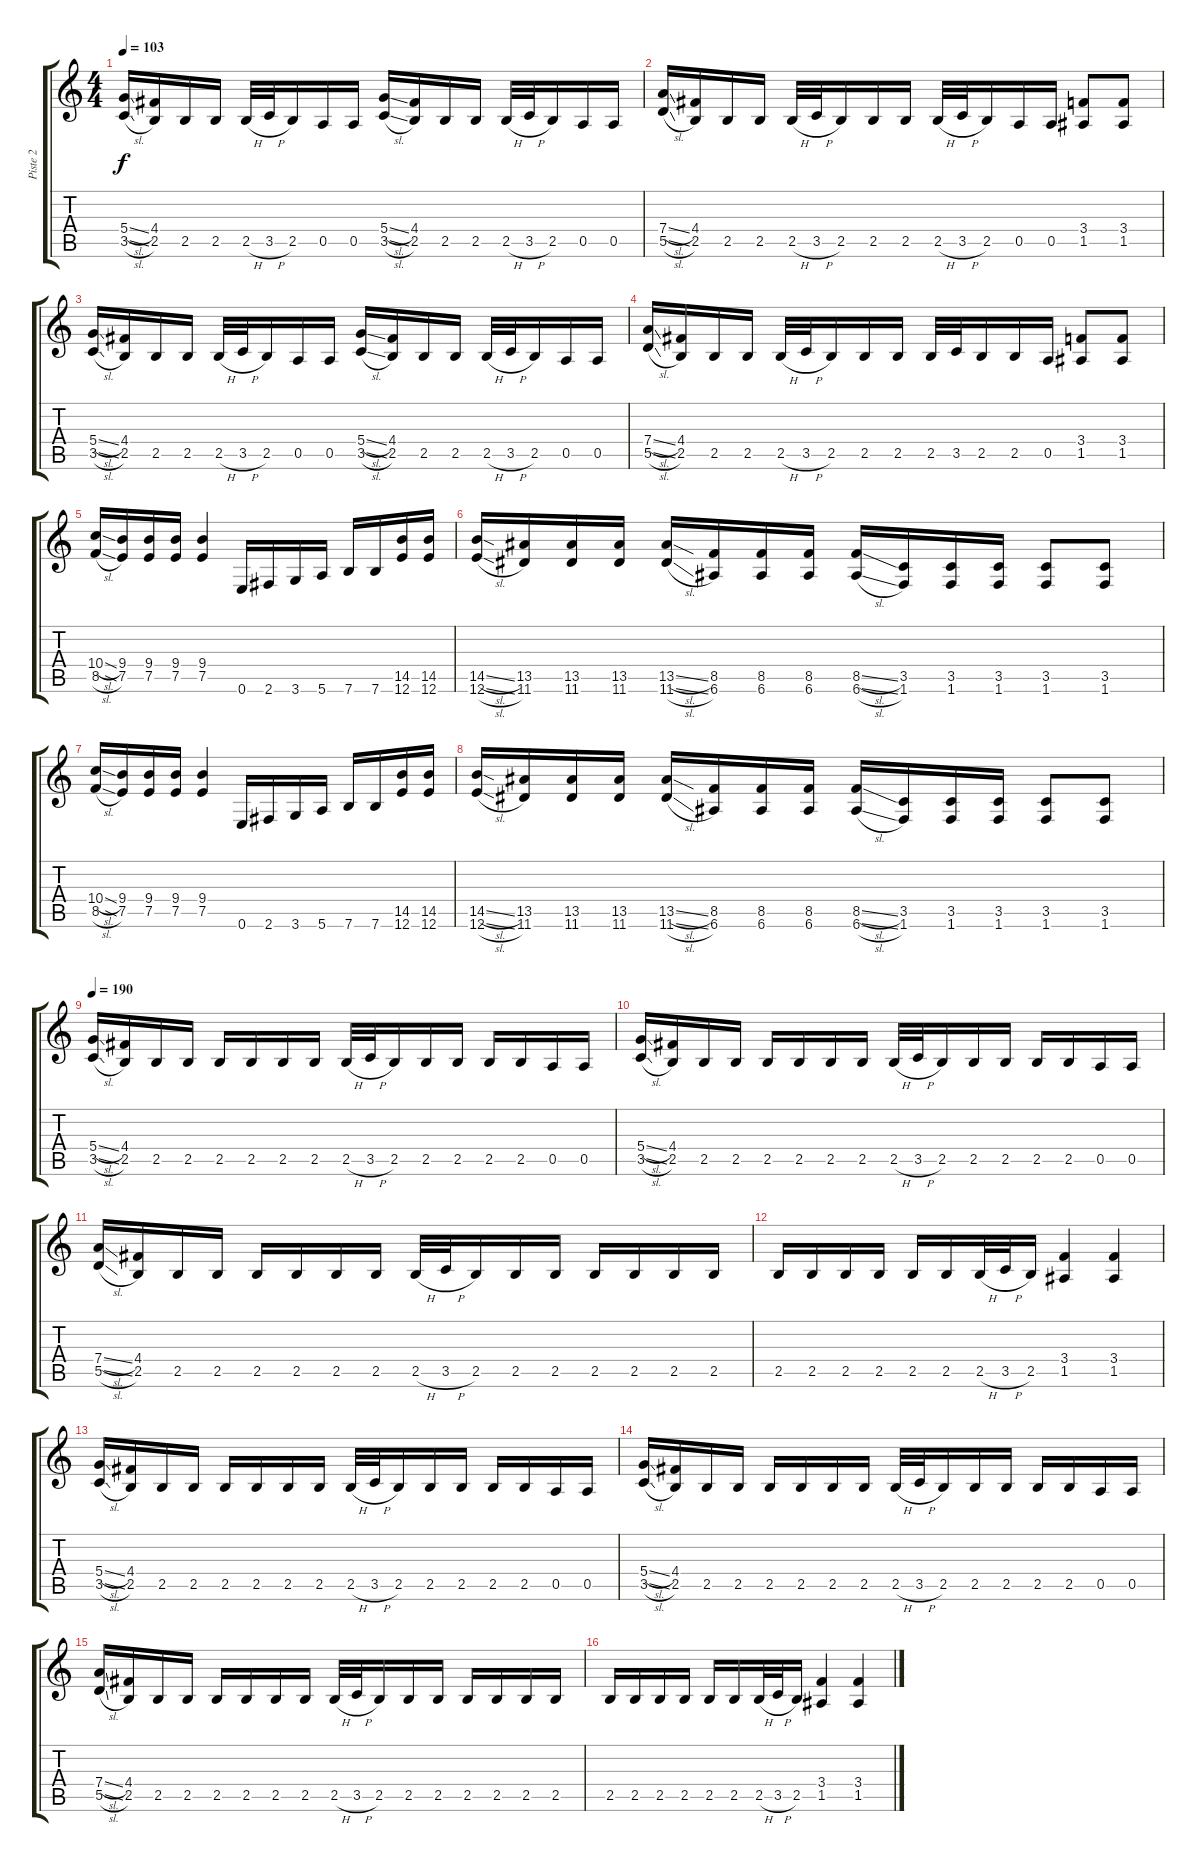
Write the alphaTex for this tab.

\track ("Piste 2" "Piste 2") {instrument distortionguitar}
\staff {score tabs}
\tuning (E4 B3 G3 D3 A2 E2) {hide}
\ts (4 4)
\tempo 103
\clef g2
\ks c
(5.4{sl} 3.5{sl}).16{dy f} (4.4 2.5).16 2.5.16 2.5.16 2.5{h}.32 3.5{h}.32 2.5.16 0.5.16 0.5.16 (5.4{sl} 3.5{sl}).16 (4.4 2.5).16 2.5.16 2.5.16 2.5{h}.32 3.5{h}.32 2.5.16 0.5.16 0.5.16 |
(7.4{sl} 5.5{sl}).16 (4.4 2.5).16 2.5.16 2.5.16 2.5{h}.32 3.5{h}.32 2.5.16 2.5.16 2.5.16 2.5{h}.32 3.5{h}.32 2.5.16 0.5.16 0.5.16 (3.4 1.5).8 (3.4 1.5).8 |
(5.4{sl} 3.5{sl}).16 (4.4 2.5).16 2.5.16 2.5.16 2.5{h}.32 3.5{h}.32 2.5.16 0.5.16 0.5.16 (5.4{sl} 3.5{sl}).16 (4.4 2.5).16 2.5.16 2.5.16 2.5{h}.32 3.5{h}.32 2.5.16 0.5.16 0.5.16 |
(7.4{sl} 5.5{sl}).16 (4.4 2.5).16 2.5.16 2.5.16 2.5{h}.32 3.5{h}.32 2.5.16 2.5.16 2.5.16 2.5.32 3.5.32 2.5.16 2.5.16 0.5.16 (3.4 1.5).8 (3.4 1.5).8 |
(10.4{sl} 8.5{sl}).16 (9.4 7.5).16 (9.4 7.5).16 (9.4 7.5).16 (9.4 7.5).4 0.6.16 2.6.16 3.6.16 5.6.16 7.6.16 7.6.16 (14.5 12.6).16 (14.5 12.6).16 |
(14.5{sl} 12.6{sl}).16 (13.5 11.6).16 (13.5 11.6).16 (13.5 11.6).16 (13.5{sl} 11.6{sl}).16 (8.5 6.6).16 (8.5 6.6).16 (8.5 6.6).16 (8.5{sl} 6.6{sl}).16 (3.5 1.6).16 (3.5 1.6).16 (3.5 1.6).16 (3.5 1.6).8 (3.5 1.6).8 |
(10.4{sl} 8.5{sl}).16 (9.4 7.5).16 (9.4 7.5).16 (9.4 7.5).16 (9.4 7.5).4 0.6.16 2.6.16 3.6.16 5.6.16 7.6.16 7.6.16 (14.5 12.6).16 (14.5 12.6).16 |
(14.5{sl} 12.6{sl}).16 (13.5 11.6).16 (13.5 11.6).16 (13.5 11.6).16 (13.5{sl} 11.6{sl}).16 (8.5 6.6).16 (8.5 6.6).16 (8.5 6.6).16 (8.5{sl} 6.6{sl}).16 (3.5 1.6).16 (3.5 1.6).16 (3.5 1.6).16 (3.5 1.6).8 (3.5 1.6).8 |
\tempo 190
(5.4{sl} 3.5{sl}).16 (4.4 2.5).16 2.5.16 2.5.16 2.5.16 2.5.16 2.5.16 2.5.16 2.5{h}.32 3.5{h}.32 2.5.16 2.5.16 2.5.16 2.5.16 2.5.16 0.5.16 0.5.16 |
(5.4{sl} 3.5{sl}).16 (4.4 2.5).16 2.5.16 2.5.16 2.5.16 2.5.16 2.5.16 2.5.16 2.5{h}.32 3.5{h}.32 2.5.16 2.5.16 2.5.16 2.5.16 2.5.16 0.5.16 0.5.16 |
(7.4{sl} 5.5{sl}).16 (4.4 2.5).16 2.5.16 2.5.16 2.5.16 2.5.16 2.5.16 2.5.16 2.5{h}.32 3.5{h}.32 2.5.16 2.5.16 2.5.16 2.5.16 2.5.16 2.5.16 2.5.16 |
2.5.16 2.5.16 2.5.16 2.5.16 2.5.16 2.5.16 2.5{h}.32 3.5{h}.32 2.5.16 (3.4 1.5).4 (3.4 1.5).4 |
(5.4{sl} 3.5{sl}).16 (4.4 2.5).16 2.5.16 2.5.16 2.5.16 2.5.16 2.5.16 2.5.16 2.5{h}.32 3.5{h}.32 2.5.16 2.5.16 2.5.16 2.5.16 2.5.16 0.5.16 0.5.16 |
(5.4{sl} 3.5{sl}).16 (4.4 2.5).16 2.5.16 2.5.16 2.5.16 2.5.16 2.5.16 2.5.16 2.5{h}.32 3.5{h}.32 2.5.16 2.5.16 2.5.16 2.5.16 2.5.16 0.5.16 0.5.16 |
(7.4{sl} 5.5{sl}).16 (4.4 2.5).16 2.5.16 2.5.16 2.5.16 2.5.16 2.5.16 2.5.16 2.5{h}.32 3.5{h}.32 2.5.16 2.5.16 2.5.16 2.5.16 2.5.16 2.5.16 2.5.16 |
2.5.16 2.5.16 2.5.16 2.5.16 2.5.16 2.5.16 2.5{h}.32 3.5{h}.32 2.5.16 (3.4 1.5).4 (3.4 1.5).4
